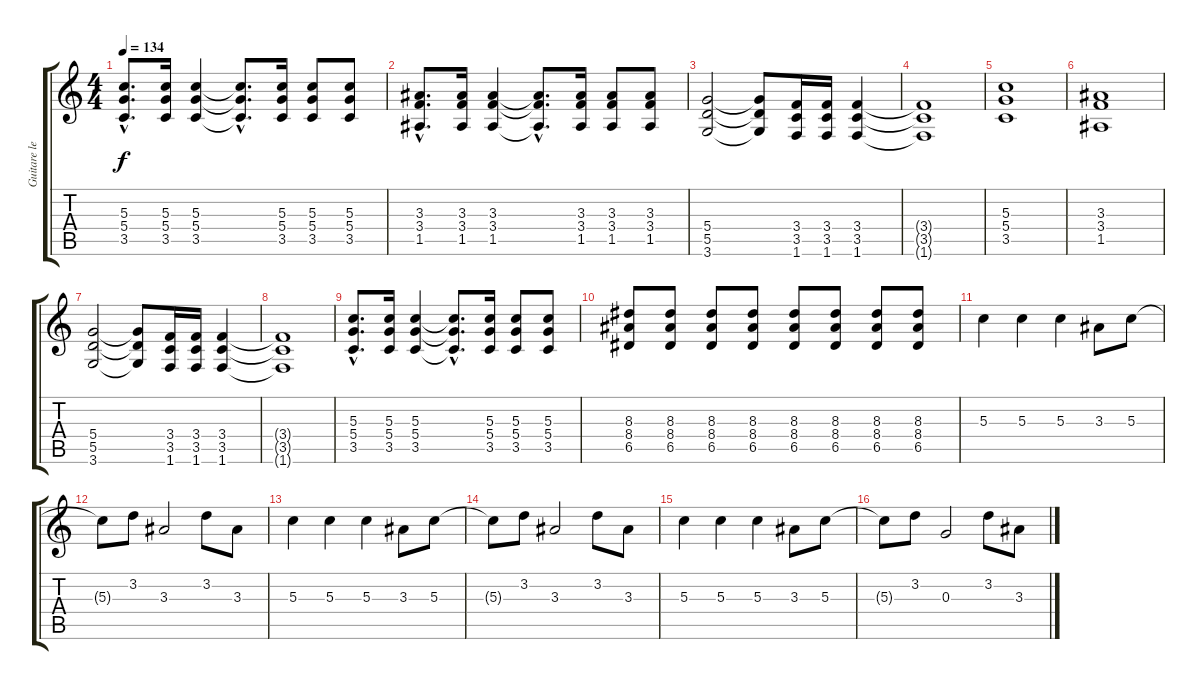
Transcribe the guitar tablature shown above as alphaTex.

\track ("Guitare lead" "Guitare le") {instrument distortionguitar}
\staff {score tabs}
\tuning (E4 B3 G3 D3 A2 E2) {hide}
\ts (4 4)
\tempo 134
\clef g2
\ks c
(5.3{hac} 5.4{hac} 3.5{hac}).8{d dy f} (5.3 5.4 3.5).16 (5.3 5.4 3.5).4 (5.3{hac t} 5.4{hac t} 3.5{hac t}).8{d} (5.3 5.4 3.5).16 (5.3 5.4 3.5).8 (5.3 5.4 3.5).8 |
(3.3{hac} 3.4{hac} 1.5{hac}).8{d} (3.3 3.4 1.5).16 (3.3 3.4 1.5).4 (3.3{hac t} 3.4{hac t} 1.5{hac t}).8{d} (3.3 3.4 1.5).16 (3.3 3.4 1.5).8 (3.3 3.4 1.5).8 |
(5.4 5.5 3.6).2 (5.4{t} 5.5{t} 3.6{t}).8 (3.4 3.5 1.6).16 (3.4 3.5 1.6).16 (3.4 3.5 1.6).4 |
(3.4{t} 3.5{t} 1.6{t}).1 |
(5.3 5.4 3.5).1 |
(3.3 3.4 1.5).1 |
(5.4 5.5 3.6).2 (5.4{t} 5.5{t} 3.6{t}).8 (3.4 3.5 1.6).16 (3.4 3.5 1.6).16 (3.4 3.5 1.6).4 |
(3.4{t} 3.5{t} 1.6{t}).1 |
(5.3{hac} 5.4{hac} 3.5{hac}).8{d} (5.3 5.4 3.5).16 (5.3 5.4 3.5).4 (5.3{hac t} 5.4{hac t} 3.5{hac t}).8{d} (5.3 5.4 3.5).16 (5.3 5.4 3.5).8 (5.3 5.4 3.5).8 |
(8.3 8.4 6.5).8 (8.3 8.4 6.5).8 (8.3 8.4 6.5).8 (8.3 8.4 6.5).8 (8.3 8.4 6.5).8 (8.3 8.4 6.5).8 (8.3 8.4 6.5).8 (8.3 8.4 6.5).8 |
5.3.4 5.3.4 5.3.4 3.3.8 5.3.8 |
5.3{t}.8 3.2.8 3.3.2 3.2.8 3.3.8 |
5.3.4 5.3.4 5.3.4 3.3.8 5.3.8 |
5.3{t}.8 3.2.8 3.3.2 3.2.8 3.3.8 |
5.3.4 5.3.4 5.3.4 3.3.8 5.3.8 |
5.3{t}.8 3.2.8 0.3.2 3.2.8 3.3.8
